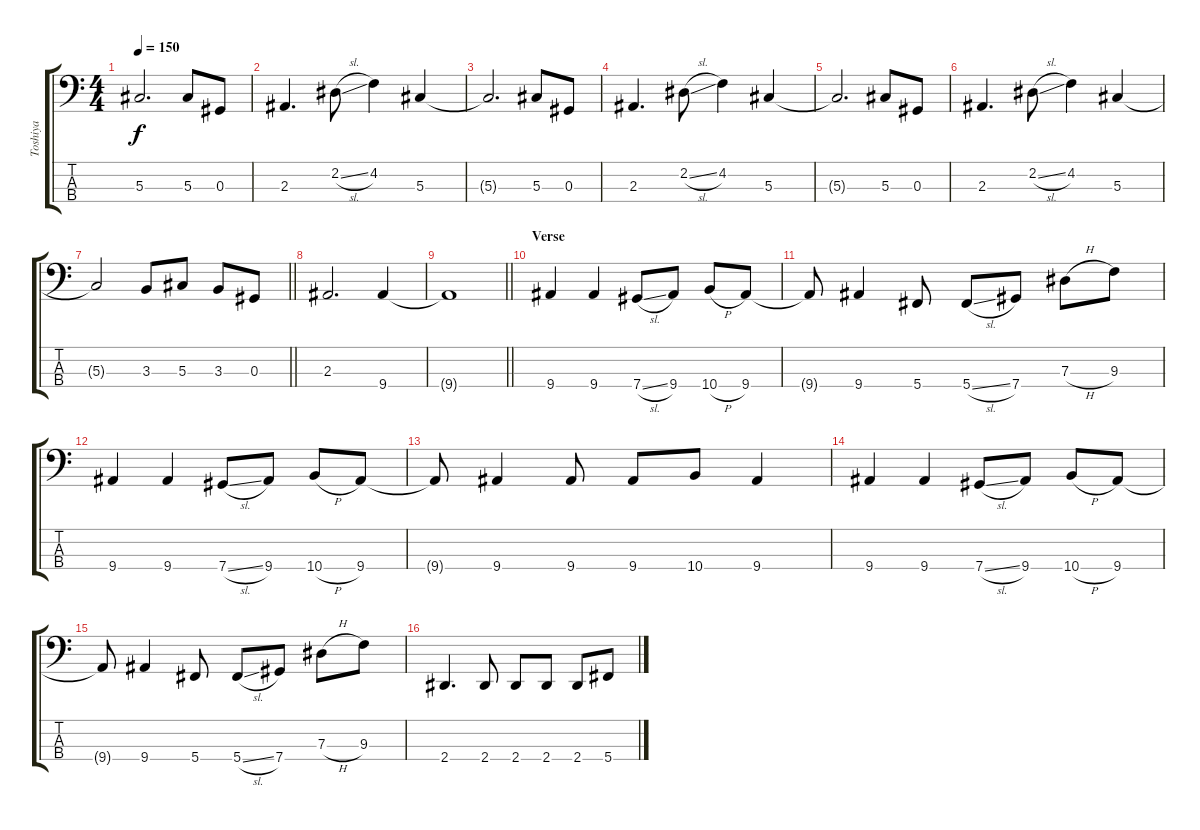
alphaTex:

\track ("Toshiya" "Toshiya") {instrument electricbassfinger}
\staff {score tabs}
\tuning (Gb2 Db2 Ab1 Db1) {hide}
\ts (4 4)
\tempo 150
\clef f4
\ks c
5.3{t}.2{d dy f} 5.3.8 0.3.8 |
2.3.4{d} 2.2{sl}.8 4.2.4 5.3.4 |
5.3{t}.2{d} 5.3.8 0.3.8 |
2.3.4{d} 2.2{sl}.8 4.2.4 5.3.4 |
5.3{t}.2{d} 5.3.8 0.3.8 |
2.3.4{d} 2.2{sl}.8 4.2.4 5.3.4 |
\barLineRight lightlight
5.3{t}.2 3.3.8 5.3.8 3.3.8 0.3.8 |
2.3.2{d} 9.4.4 |
\barLineRight lightlight
9.4{t}.1 |
\section ("" "Verse")
9.4.4 9.4.4 7.4{sl}.8 9.4.8 10.4{h}.8 9.4.8 |
9.4{t}.8 9.4.4 5.4.8 5.4{sl}.8 7.4.8 7.3{h}.8 9.3.8 |
9.4.4 9.4.4 7.4{sl}.8 9.4.8 10.4{h}.8 9.4.8 |
9.4{t}.8 9.4.4 9.4.8 9.4.8 10.4.8 9.4.4 |
9.4.4 9.4.4 7.4{sl}.8 9.4.8 10.4{h}.8 9.4.8 |
9.4{t}.8 9.4.4 5.4.8 5.4{sl}.8 7.4.8 7.3{h}.8 9.3.8 |
2.4.4{d} 2.4.8 2.4.8 2.4.8 2.4.8 5.4.8
